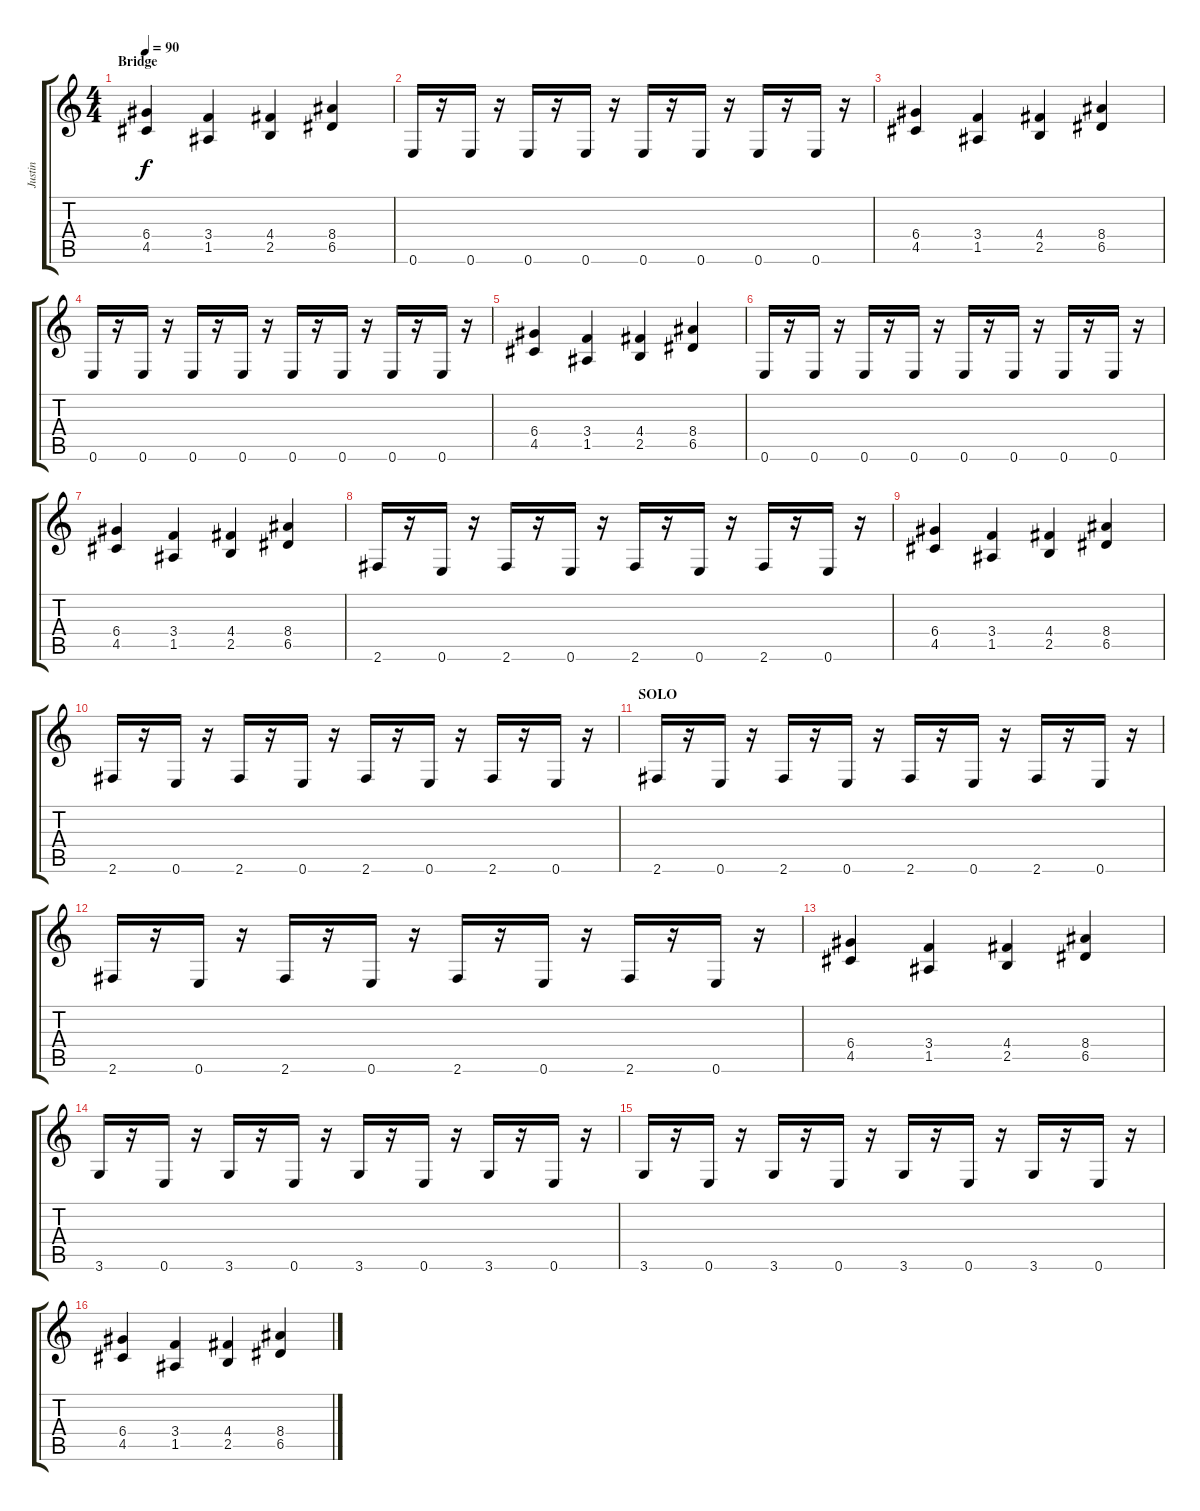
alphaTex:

\track ("Justin" "Justin") {instrument overdrivenguitar}
\staff {score tabs}
\tuning (E4 B3 G3 D3 A2 E2) {hide}
\ts (4 4)
\section ("" "Bridge")
\tempo 90
\clef g2
\ks c
(6.4 4.5).4{dy f} (3.4 1.5).4 (4.4 2.5).4 (8.4 6.5).4 |
0.6.16 r.16 0.6.16 r.16 0.6.16 r.16 0.6.16 r.16 0.6.16 r.16 0.6.16 r.16 0.6.16 r.16 0.6.16 r.16 |
(6.4 4.5).4 (3.4 1.5).4 (4.4 2.5).4 (8.4 6.5).4 |
0.6.16 r.16 0.6.16 r.16 0.6.16 r.16 0.6.16 r.16 0.6.16 r.16 0.6.16 r.16 0.6.16 r.16 0.6.16 r.16 |
(6.4 4.5).4 (3.4 1.5).4 (4.4 2.5).4 (8.4 6.5).4 |
0.6.16 r.16 0.6.16 r.16 0.6.16 r.16 0.6.16 r.16 0.6.16 r.16 0.6.16 r.16 0.6.16 r.16 0.6.16 r.16 |
(6.4 4.5).4 (3.4 1.5).4 (4.4 2.5).4 (8.4 6.5).4 |
2.6.16 r.16 0.6.16 r.16 2.6.16 r.16 0.6.16 r.16 2.6.16 r.16 0.6.16 r.16 2.6.16 r.16 0.6.16 r.16 |
(6.4 4.5).4 (3.4 1.5).4 (4.4 2.5).4 (8.4 6.5).4 |
2.6.16 r.16 0.6.16 r.16 2.6.16 r.16 0.6.16 r.16 2.6.16 r.16 0.6.16 r.16 2.6.16 r.16 0.6.16 r.16 |
\section ("" "SOLO")
2.6.16 r.16 0.6.16 r.16 2.6.16 r.16 0.6.16 r.16 2.6.16 r.16 0.6.16 r.16 2.6.16 r.16 0.6.16 r.16 |
2.6.16 r.16 0.6.16 r.16 2.6.16 r.16 0.6.16 r.16 2.6.16 r.16 0.6.16 r.16 2.6.16 r.16 0.6.16 r.16 |
(6.4 4.5).4 (3.4 1.5).4 (4.4 2.5).4 (8.4 6.5).4 |
3.6.16 r.16 0.6.16 r.16 3.6.16 r.16 0.6.16 r.16 3.6.16 r.16 0.6.16 r.16 3.6.16 r.16 0.6.16 r.16 |
3.6.16 r.16 0.6.16 r.16 3.6.16 r.16 0.6.16 r.16 3.6.16 r.16 0.6.16 r.16 3.6.16 r.16 0.6.16 r.16 |
(6.4 4.5).4 (3.4 1.5).4 (4.4 2.5).4 (8.4 6.5).4
